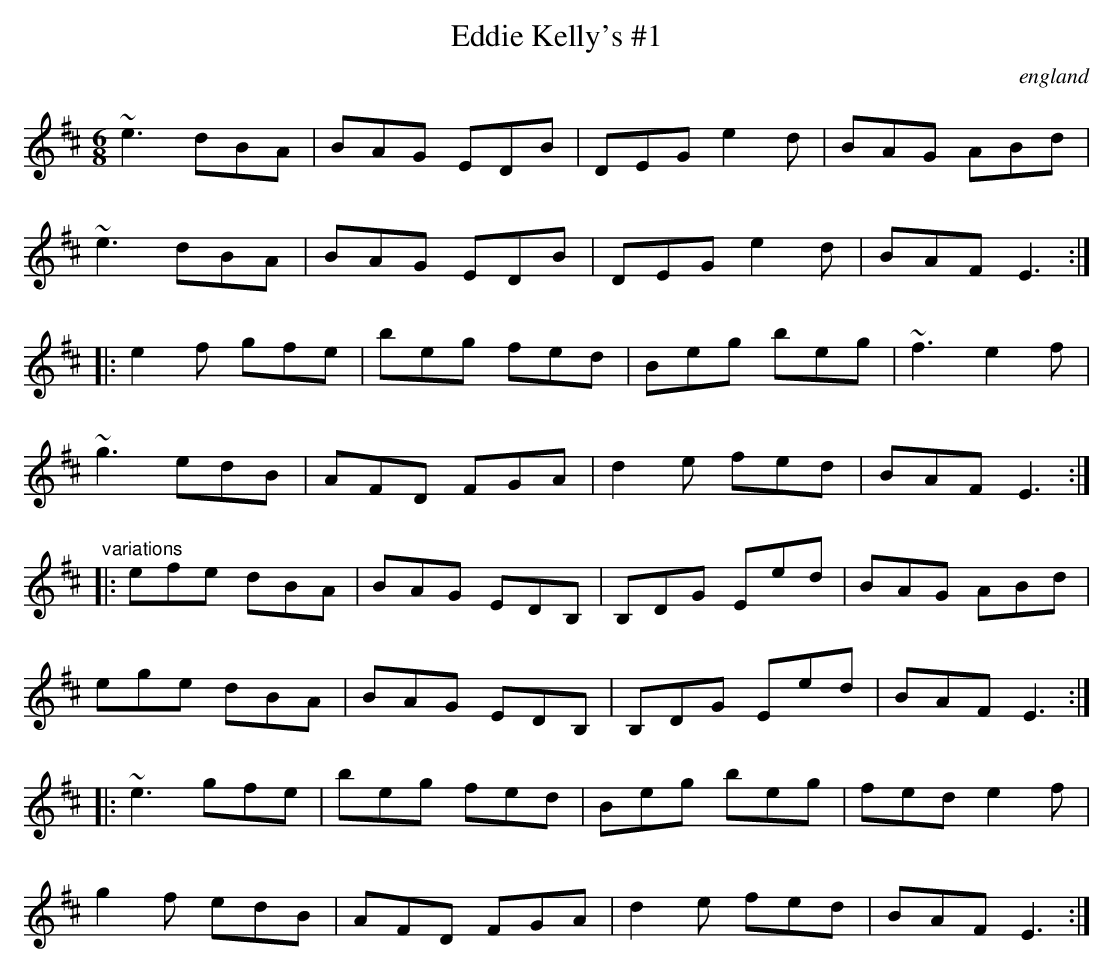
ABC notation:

X:1
T:Eddie Kelly's #1
O:england
M:6/8
L:1/8
K:Edor
~e3 dBA|BAG EDB|DEG e2d|BAG ABd|
~e3 dBA|BAG EDB|DEG e2d|BAF E3:|
|:e2f gfe|beg fed|Beg beg|~f3 e2f|
~g3 edB|AFD FGA|d2e fed|BAF E3:|
"variations"
|:efe dBA|BAG EDB,|B,DG Eed|BAG ABd|
ege dBA|BAG EDB,|B,DG Eed|BAF E3:|
|:~e3 gfe|beg fed|Beg beg|fed e2f|
g2f edB|AFD FGA|d2e fed|BAF E3:|
